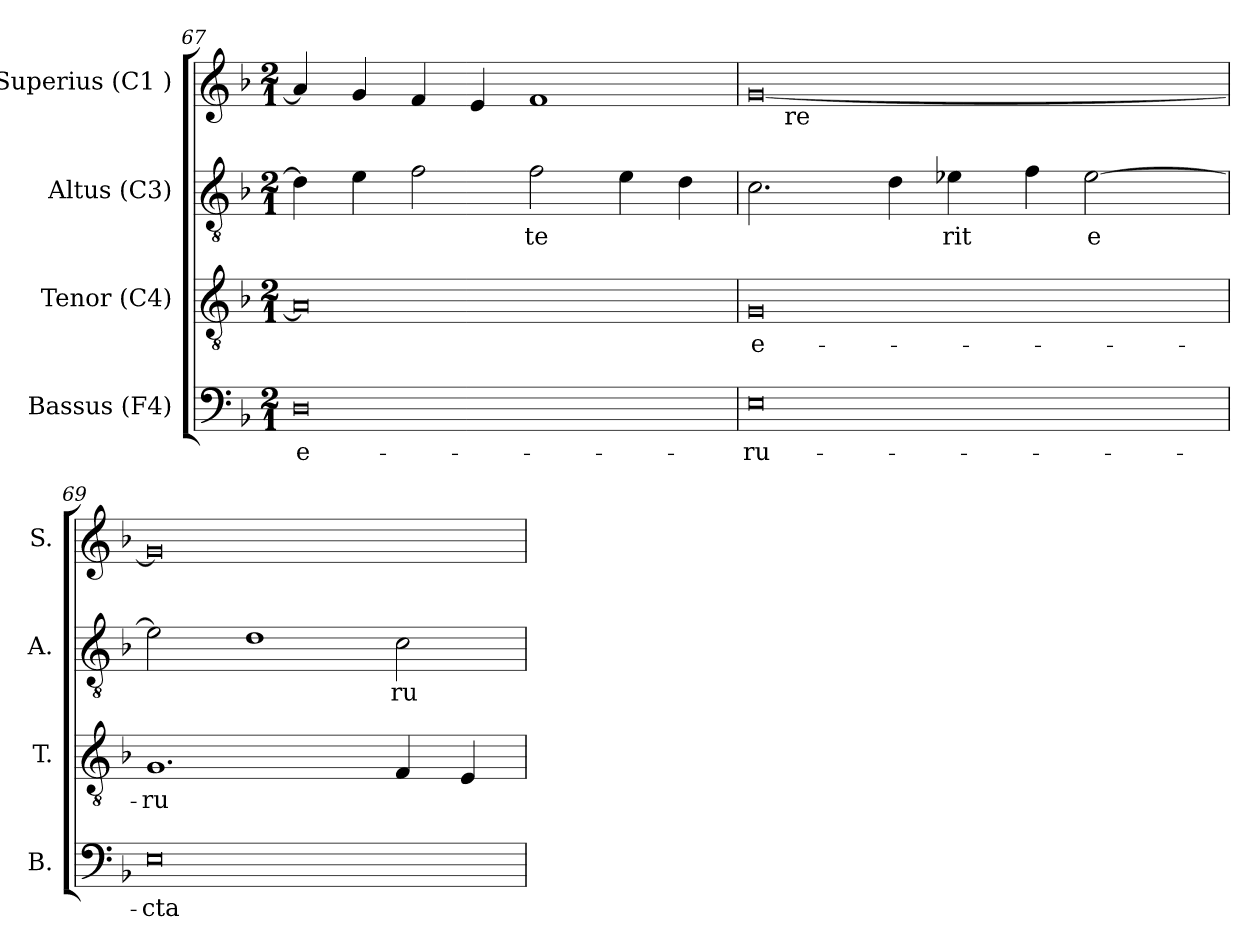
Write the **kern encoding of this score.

**kern	**text	**kern	**text	**kern	**text	**kern	**text
*part4	*part4	*part3	*part3	*part2	*part2	*part1	*part1
*staff4	*staff4	*staff3	*staff3	*staff2	*staff2	*staff1	*staff1
*I"Bassus (F4)	*	*I"Tenor (C4)	*	*I"Altus (C3)	*	*I"Superius (C1 )	*
*I'B.	*	*I'T.	*	*I'A.	*	*I'S.	*
*clefF4	*	*clefGv2	*	*clefGv2	*	*clefG2	*
*k[b-]	*	*k[b-]	*	*k[b-]	*	*k[b-]	*
*F:	*	*F:	*	*F:	*	*F:	*
*M2/1	*	*M2/1	*	*M2/1	*	*M2/1	*
=67	=67	=67	=67	=67	=67	=67	=67
!	!LO:LY:b:cj	!	!LO:LY:b:cj	!	!LO:LY:b:cj	!	!LO:LY:b:cj
0D	e-	0A]	.	4d\]	--	4a/]	--
!	!	!	!	!	!LO:LY:b:cj	!	!LO:LY:b:cj
.	.	.	.	4e\	--	4g/	--
!	!	!	!	!	!LO:LY:b:cj	!	!LO:LY:b:cj
.	.	.	.	2f\	--	4f/	--
!	!	!	!	!	!	!	!LO:LY:b:cj
.	.	.	.	.	.	4e/	--
!	!	!	!	!	!LO:LY:b:cj	!	!LO:LY:b:cj
.	.	.	.	2f\	-te-	1f	--
!	!	!	!	!	!LO:LY:b:cj	!	!
.	.	.	.	4e\	--	.	.
!	!	!	!	!	!LO:LY:b:cj	!	!
.	.	.	.	4d\	--	.	.
=68	=68	=68	=68	=68	=68	=68	=68
!	!LO:LY:b:cj	!	!LO:LY:b:cj	!	!LO:LY:b:cj	!	!LO:LY:b:cj
*	*	*	*	*	*	*^	*
0E	-ru-	0G	e-	2.c\	--	[<0g	16..ryy	--
!	!	!	!	!	!	!	!LO:TX:b:t=re	!
.	.	.	.	.	.	.	1ryy	.
!	!	!	!	!	!LO:LY:b:cj	!	!	!
.	.	.	.	4d\	--	.	.	.
!	!	!	!	!	!LO:LY:b:cj	!	!	!
.	.	.	.	4e-\	-rit	.	.	.
.	.	.	.	.	.	.	2ryy	.
!	!	!	!	!	!LO:LY:b:cj	!	!	!
.	.	.	.	4f\	.	.	.	.
!	!	!	!	!	!LO:LY:b:cj	!	!	!
.	.	.	.	[>2e-\	e-	.	.	.
.	.	.	.	.	.	.	4ryy	.
.	.	.	.	.	.	.	8ryy	.
.	.	.	.	.	.	.	64ryy	.
=69	=69	=69	=69	=69	=69	=69	=69	=69
!	!LO:LY:b:cj	!	!LO:LY:b:cj	!	!LO:LY:b:cj	!	!	!LO:LY:b:cj
*	*	*	*	*	*	*v	*v	*
0E	-cta-	1.G	-ru-	2e-\]	--	0g]	--
!	!	!	!	!	!LO:LY:b:cj	!	!
.	.	.	.	1d	--	.	.
!	!	!	!LO:LY:b:cj	!	!LO:LY:b:cj	!	!
.	.	4F/	--	2c\	-ru-	.	.
!	!	!	!LO:LY:b:cj	!	!	!	!
.	.	4E/	--	.	.	.	.
=	=	=	=	=	=	=	=
*-	*-	*-	*-	*-	*-	*-	*-
